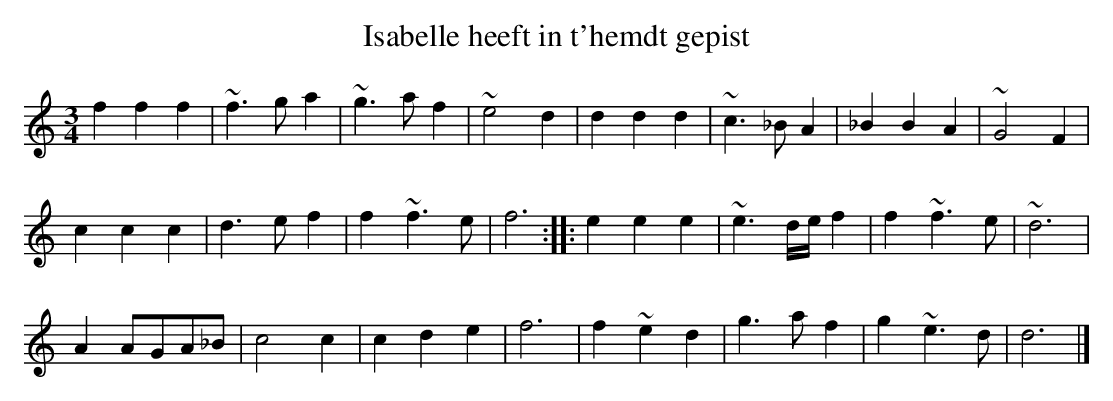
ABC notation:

X:1
T:Isabelle heeft in t'hemdt gepist
M:3/4
K:Ddor
f2f2f2|~f3ga2|~g3af2|~e4d2|d2d2d2|~c3_BA2|_B2B2A2|~G4F2|
c2c2c2|d3ef2|f2~f3e|f6:||:e2e2e2|~e3d/e/f2|f2~f3e|~d6|
A2AGA_B|c4c2|c2d2e2|f6|f2~e2d2|g3af2|g2~e3d|d6|]
